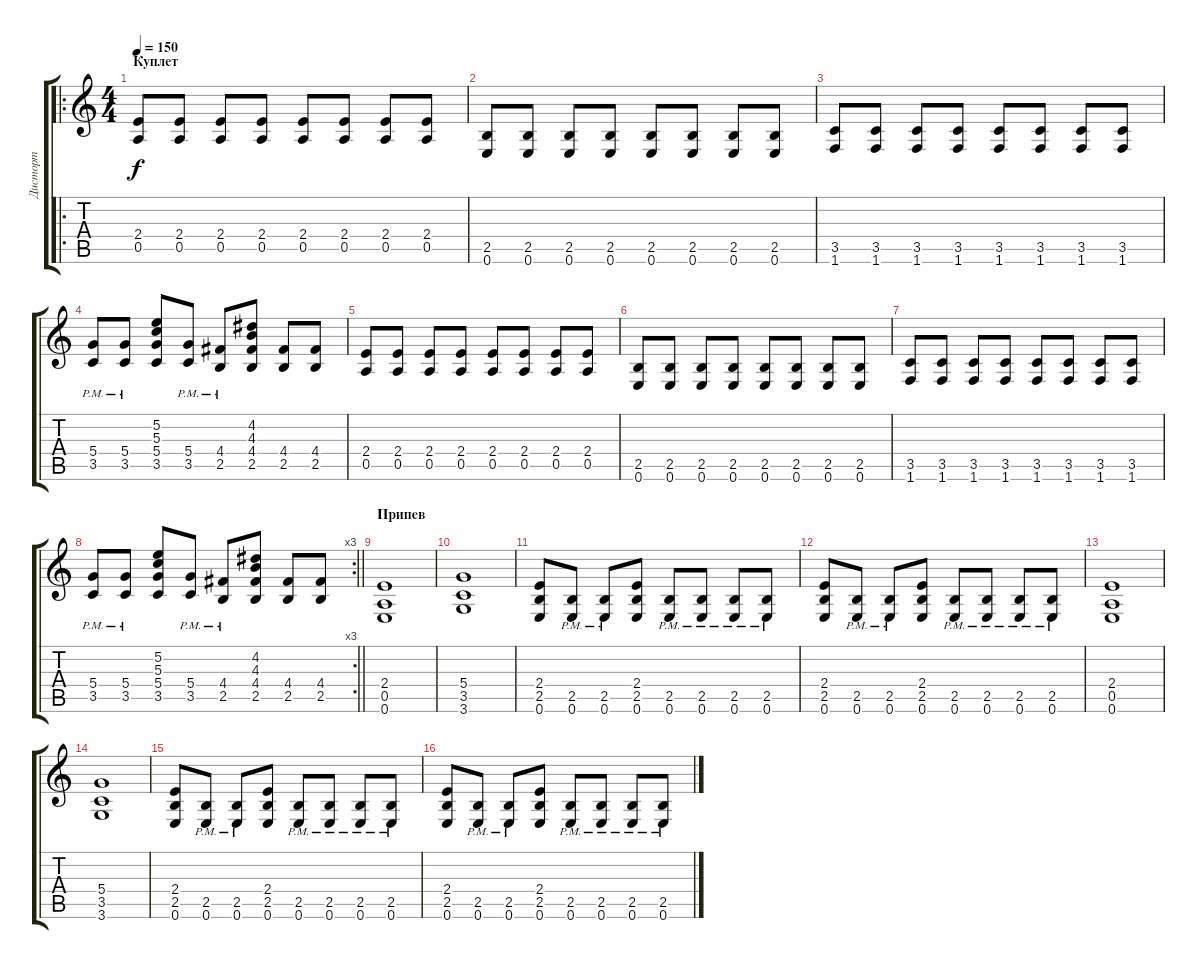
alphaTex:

\track ("Дисторт" "Дисторт") {instrument distortionguitar}
\staff {score tabs}
\tuning (E4 B3 G3 D3 A2 E2) {hide}
\ro
\ts (4 4)
\section ("" "Куплет")
\tempo 150
\clef g2
\ks c
(2.4 0.5).8{dy f} (2.4 0.5).8 (2.4 0.5).8 (2.4 0.5).8 (2.4 0.5).8 (2.4 0.5).8 (2.4 0.5).8 (2.4 0.5).8 |
(2.5 0.6).8 (2.5 0.6).8 (2.5 0.6).8 (2.5 0.6).8 (2.5 0.6).8 (2.5 0.6).8 (2.5 0.6).8 (2.5 0.6).8 |
(3.5 1.6).8 (3.5 1.6).8 (3.5 1.6).8 (3.5 1.6).8 (3.5 1.6).8 (3.5 1.6).8 (3.5 1.6).8 (3.5 1.6).8 |
(5.4{pm} 3.5{pm}).8 (5.4{pm} 3.5{pm}).8 (5.2 5.3 5.4 3.5).8 (5.4{pm} 3.5{pm}).8 (4.4{pm} 2.5{pm}).8 (4.2 4.3 4.4 2.5).8 (4.4 2.5).8 (4.4 2.5).8 |
(2.4 0.5).8 (2.4 0.5).8 (2.4 0.5).8 (2.4 0.5).8 (2.4 0.5).8 (2.4 0.5).8 (2.4 0.5).8 (2.4 0.5).8 |
(2.5 0.6).8 (2.5 0.6).8 (2.5 0.6).8 (2.5 0.6).8 (2.5 0.6).8 (2.5 0.6).8 (2.5 0.6).8 (2.5 0.6).8 |
(3.5 1.6).8 (3.5 1.6).8 (3.5 1.6).8 (3.5 1.6).8 (3.5 1.6).8 (3.5 1.6).8 (3.5 1.6).8 (3.5 1.6).8 |
\rc 3
\barLineRight lightlight
(5.4{pm} 3.5{pm}).8 (5.4{pm} 3.5{pm}).8 (5.2 5.3 5.4 3.5).8 (5.4{pm} 3.5{pm}).8 (4.4{pm} 2.5{pm}).8 (4.2 4.3 4.4 2.5).8 (4.4 2.5).8 (4.4 2.5).8 |
\section ("" "Припев")
(2.4 0.5 0.6).1 |
(5.4 3.5 3.6).1 |
(2.4 2.5 0.6).8 (2.5{pm} 0.6{pm}).8 (2.5{pm} 0.6{pm}).8 (2.4 2.5 0.6).8 (2.5{pm} 0.6{pm}).8 (2.5{pm} 0.6{pm}).8 (2.5{pm} 0.6{pm}).8 (2.5{pm} 0.6{pm}).8 |
(2.4 2.5 0.6).8 (2.5{pm} 0.6{pm}).8 (2.5{pm} 0.6{pm}).8 (2.4 2.5 0.6).8 (2.5{pm} 0.6{pm}).8 (2.5{pm} 0.6{pm}).8 (2.5{pm} 0.6{pm}).8 (2.5{pm} 0.6{pm}).8 |
(2.4 0.5 0.6).1 |
(5.4 3.5 3.6).1 |
(2.4 2.5 0.6).8 (2.5{pm} 0.6{pm}).8 (2.5{pm} 0.6{pm}).8 (2.4 2.5 0.6).8 (2.5{pm} 0.6{pm}).8 (2.5{pm} 0.6{pm}).8 (2.5{pm} 0.6{pm}).8 (2.5{pm} 0.6{pm}).8 |
(2.4 2.5 0.6).8 (2.5{pm} 0.6{pm}).8 (2.5{pm} 0.6{pm}).8 (2.4 2.5 0.6).8 (2.5{pm} 0.6{pm}).8 (2.5{pm} 0.6{pm}).8 (2.5{pm} 0.6{pm}).8 (2.5{pm} 0.6{pm}).8
